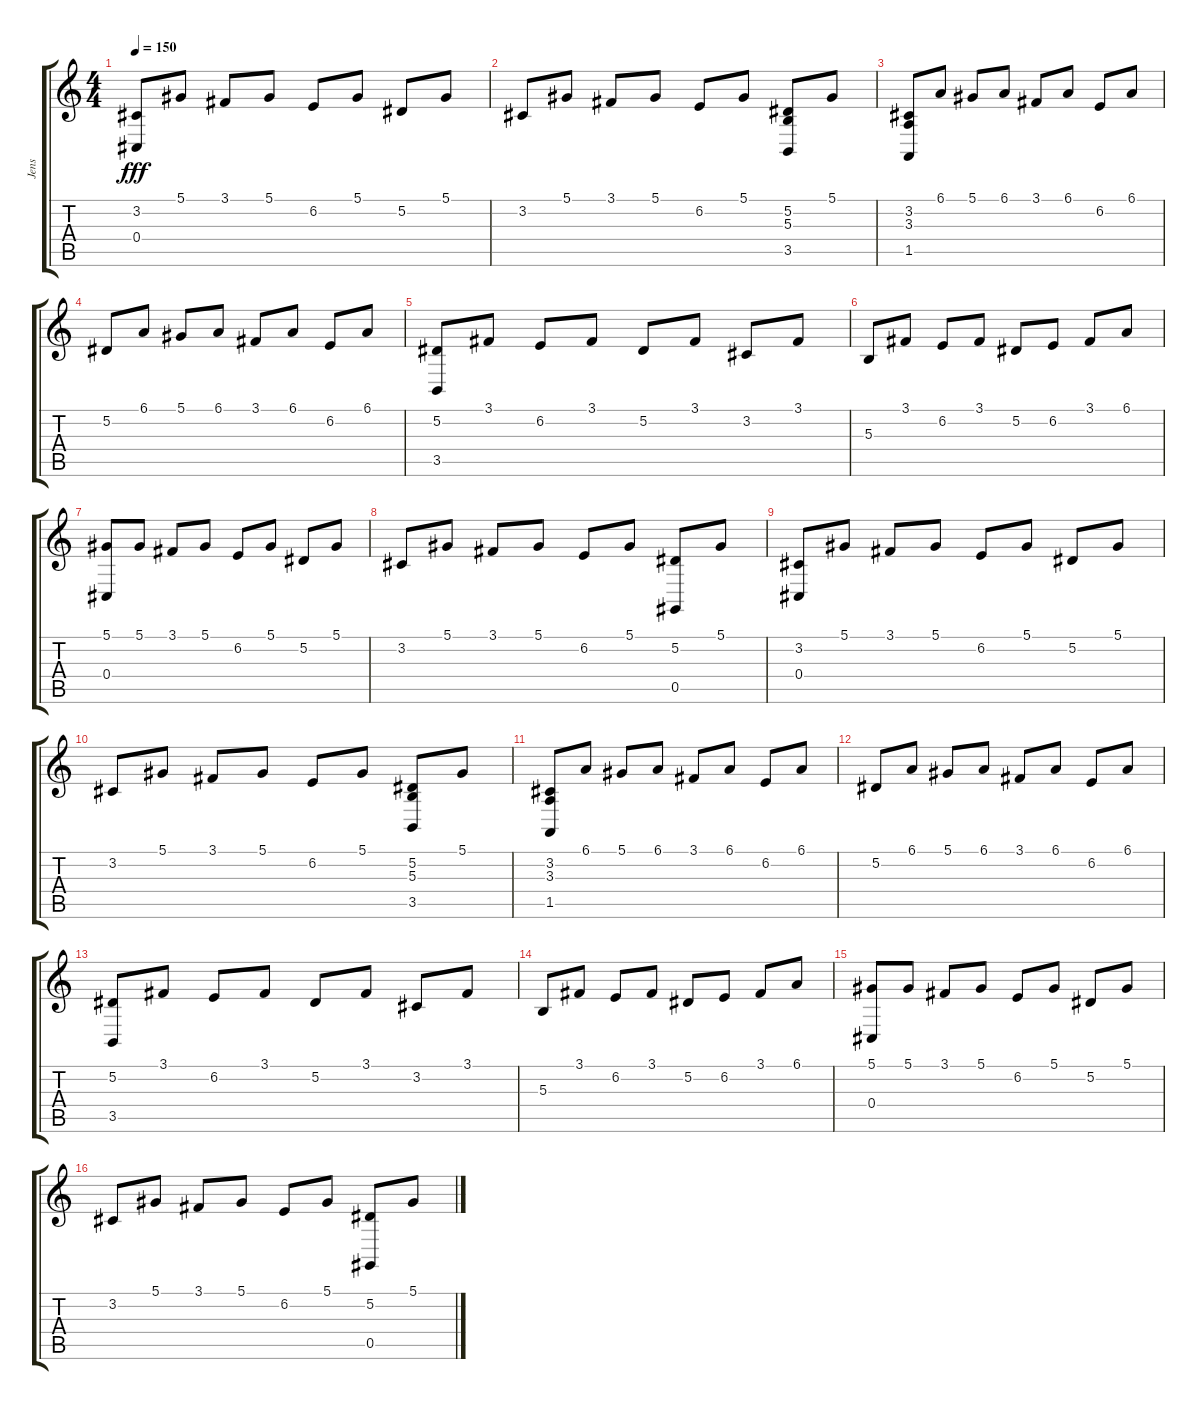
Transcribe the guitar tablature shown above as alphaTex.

\track ("Jens" "Jens") {instrument harpsichord}
\staff {score tabs}
\tuning (Eb4 Bb3 Gb3 Db3 Ab2 Eb2) {hide}
\ts (4 4)
\tempo 150
\clef g2
\ks c
(3.2 0.4).8{dy fff} 5.1.8 3.1.8 5.1.8 6.2.8 5.1.8 5.2.8 5.1.8 |
3.2.8 5.1.8 3.1.8 5.1.8 6.2.8 5.1.8 (5.2 5.3 3.5).8 5.1.8 |
(3.2 3.3 1.5).8 6.1.8 5.1.8 6.1.8 3.1.8 6.1.8 6.2.8 6.1.8 |
5.2.8 6.1.8 5.1.8 6.1.8 3.1.8 6.1.8 6.2.8 6.1.8 |
(5.2 3.5).8 3.1.8 6.2.8 3.1.8 5.2.8 3.1.8 3.2.8 3.1.8 |
5.3.8 3.1.8 6.2.8 3.1.8 5.2.8 6.2.8 3.1.8 6.1.8 |
(5.1 0.4).8 5.1.8 3.1.8 5.1.8 6.2.8 5.1.8 5.2.8 5.1.8 |
3.2.8 5.1.8 3.1.8 5.1.8 6.2.8 5.1.8 (5.2 0.5).8 5.1.8 |
(3.2 0.4).8 5.1.8 3.1.8 5.1.8 6.2.8 5.1.8 5.2.8 5.1.8 |
3.2.8 5.1.8 3.1.8 5.1.8 6.2.8 5.1.8 (5.2 5.3 3.5).8 5.1.8 |
(3.2 3.3 1.5).8 6.1.8 5.1.8 6.1.8 3.1.8 6.1.8 6.2.8 6.1.8 |
5.2.8 6.1.8 5.1.8 6.1.8 3.1.8 6.1.8 6.2.8 6.1.8 |
(5.2 3.5).8 3.1.8 6.2.8 3.1.8 5.2.8 3.1.8 3.2.8 3.1.8 |
5.3.8 3.1.8 6.2.8 3.1.8 5.2.8 6.2.8 3.1.8 6.1.8 |
(5.1 0.4).8 5.1.8 3.1.8 5.1.8 6.2.8 5.1.8 5.2.8 5.1.8 |
3.2.8 5.1.8 3.1.8 5.1.8 6.2.8 5.1.8 (5.2 0.5).8 5.1.8
